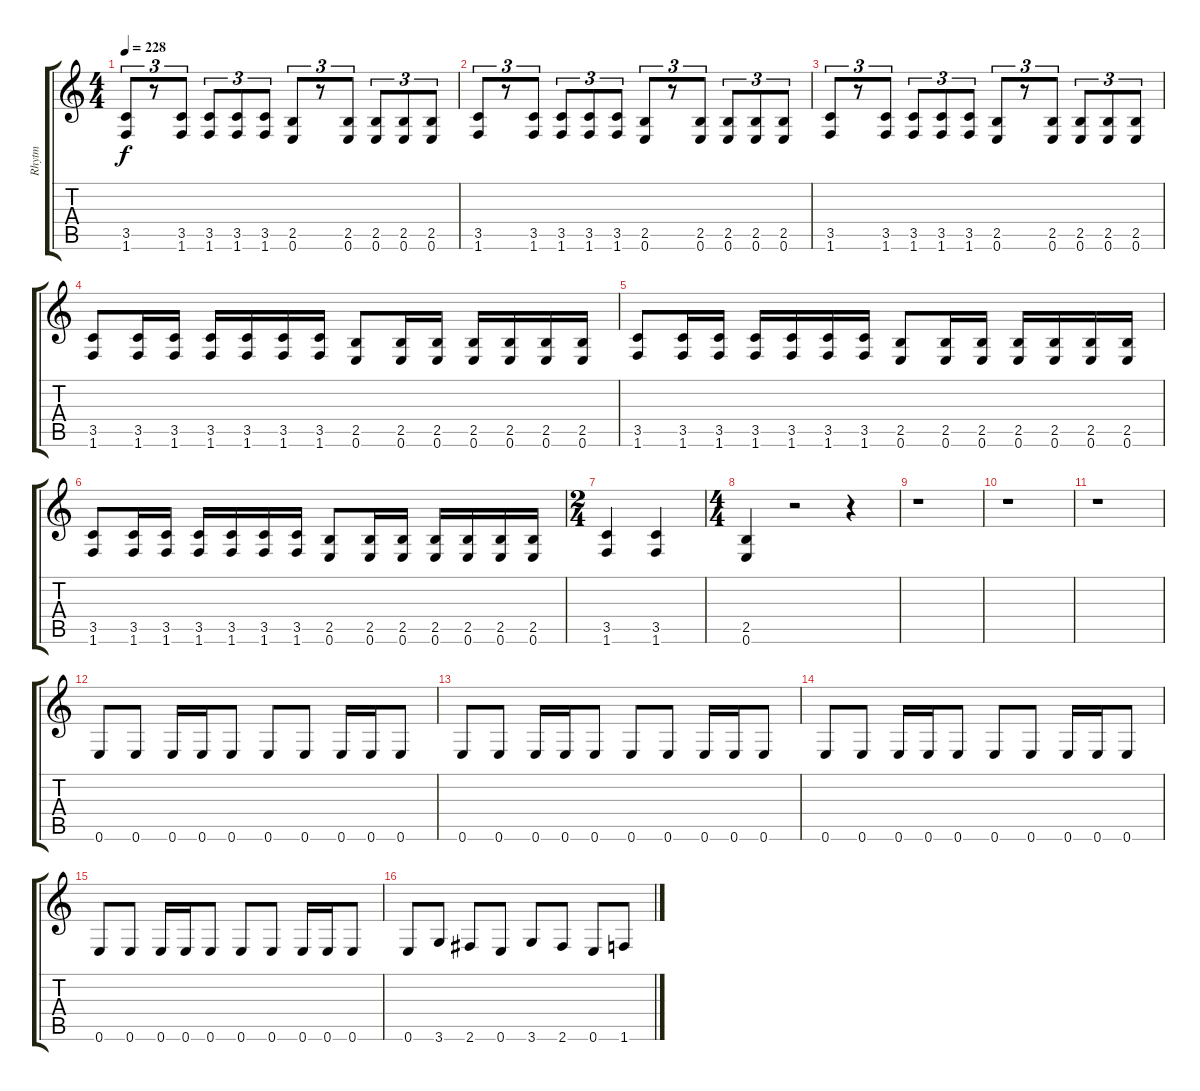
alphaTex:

\track ("Rhytm" "Rhytm") {instrument distortionguitar}
\staff {score tabs}
\tuning (E4 B3 G3 D3 A2 E2) {hide}
\ts (4 4)
\tempo 228
\clef g2
\ks c
(3.5 1.6).8{tu (3 2) dy f} r.8{tu (3 2)} (3.5 1.6).8{tu (3 2)} (3.5 1.6).8{tu (3 2)} (3.5 1.6).8{tu (3 2)} (3.5 1.6).8{tu (3 2)} (2.5 0.6).8{tu (3 2)} r.8{tu (3 2)} (2.5 0.6).8{tu (3 2)} (2.5 0.6).8{tu (3 2)} (2.5 0.6).8{tu (3 2)} (2.5 0.6).8{tu (3 2)} |
(3.5 1.6).8{tu (3 2)} r.8{tu (3 2)} (3.5 1.6).8{tu (3 2)} (3.5 1.6).8{tu (3 2)} (3.5 1.6).8{tu (3 2)} (3.5 1.6).8{tu (3 2)} (2.5 0.6).8{tu (3 2)} r.8{tu (3 2)} (2.5 0.6).8{tu (3 2)} (2.5 0.6).8{tu (3 2)} (2.5 0.6).8{tu (3 2)} (2.5 0.6).8{tu (3 2)} |
(3.5 1.6).8{tu (3 2)} r.8{tu (3 2)} (3.5 1.6).8{tu (3 2)} (3.5 1.6).8{tu (3 2)} (3.5 1.6).8{tu (3 2)} (3.5 1.6).8{tu (3 2)} (2.5 0.6).8{tu (3 2)} r.8{tu (3 2)} (2.5 0.6).8{tu (3 2)} (2.5 0.6).8{tu (3 2)} (2.5 0.6).8{tu (3 2)} (2.5 0.6).8{tu (3 2)} |
(3.5 1.6).8 (3.5 1.6).16 (3.5 1.6).16 (3.5 1.6).16 (3.5 1.6).16 (3.5 1.6).16 (3.5 1.6).16 (2.5 0.6).8 (2.5 0.6).16 (2.5 0.6).16 (2.5 0.6).16 (2.5 0.6).16 (2.5 0.6).16 (2.5 0.6).16 |
(3.5 1.6).8 (3.5 1.6).16 (3.5 1.6).16 (3.5 1.6).16 (3.5 1.6).16 (3.5 1.6).16 (3.5 1.6).16 (2.5 0.6).8 (2.5 0.6).16 (2.5 0.6).16 (2.5 0.6).16 (2.5 0.6).16 (2.5 0.6).16 (2.5 0.6).16 |
(3.5 1.6).8 (3.5 1.6).16 (3.5 1.6).16 (3.5 1.6).16 (3.5 1.6).16 (3.5 1.6).16 (3.5 1.6).16 (2.5 0.6).8 (2.5 0.6).16 (2.5 0.6).16 (2.5 0.6).16 (2.5 0.6).16 (2.5 0.6).16 (2.5 0.6).16 |
\ts (2 4)
(3.5 1.6).4 (3.5 1.6).4 |
\ts (4 4)
(2.5 0.6).4 r.2 r.4 |
r.1 |
r.1 |
r.1 |
0.6.8 0.6.8 0.6.16 0.6.16 0.6.8 0.6.8 0.6.8 0.6.16 0.6.16 0.6.8 |
0.6.8 0.6.8 0.6.16 0.6.16 0.6.8 0.6.8 0.6.8 0.6.16 0.6.16 0.6.8 |
0.6.8 0.6.8 0.6.16 0.6.16 0.6.8 0.6.8 0.6.8 0.6.16 0.6.16 0.6.8 |
0.6.8 0.6.8 0.6.16 0.6.16 0.6.8 0.6.8 0.6.8 0.6.16 0.6.16 0.6.8 |
0.6.8 3.6.8 2.6.8 0.6.8 3.6.8 2.6.8 0.6.8 1.6.8
